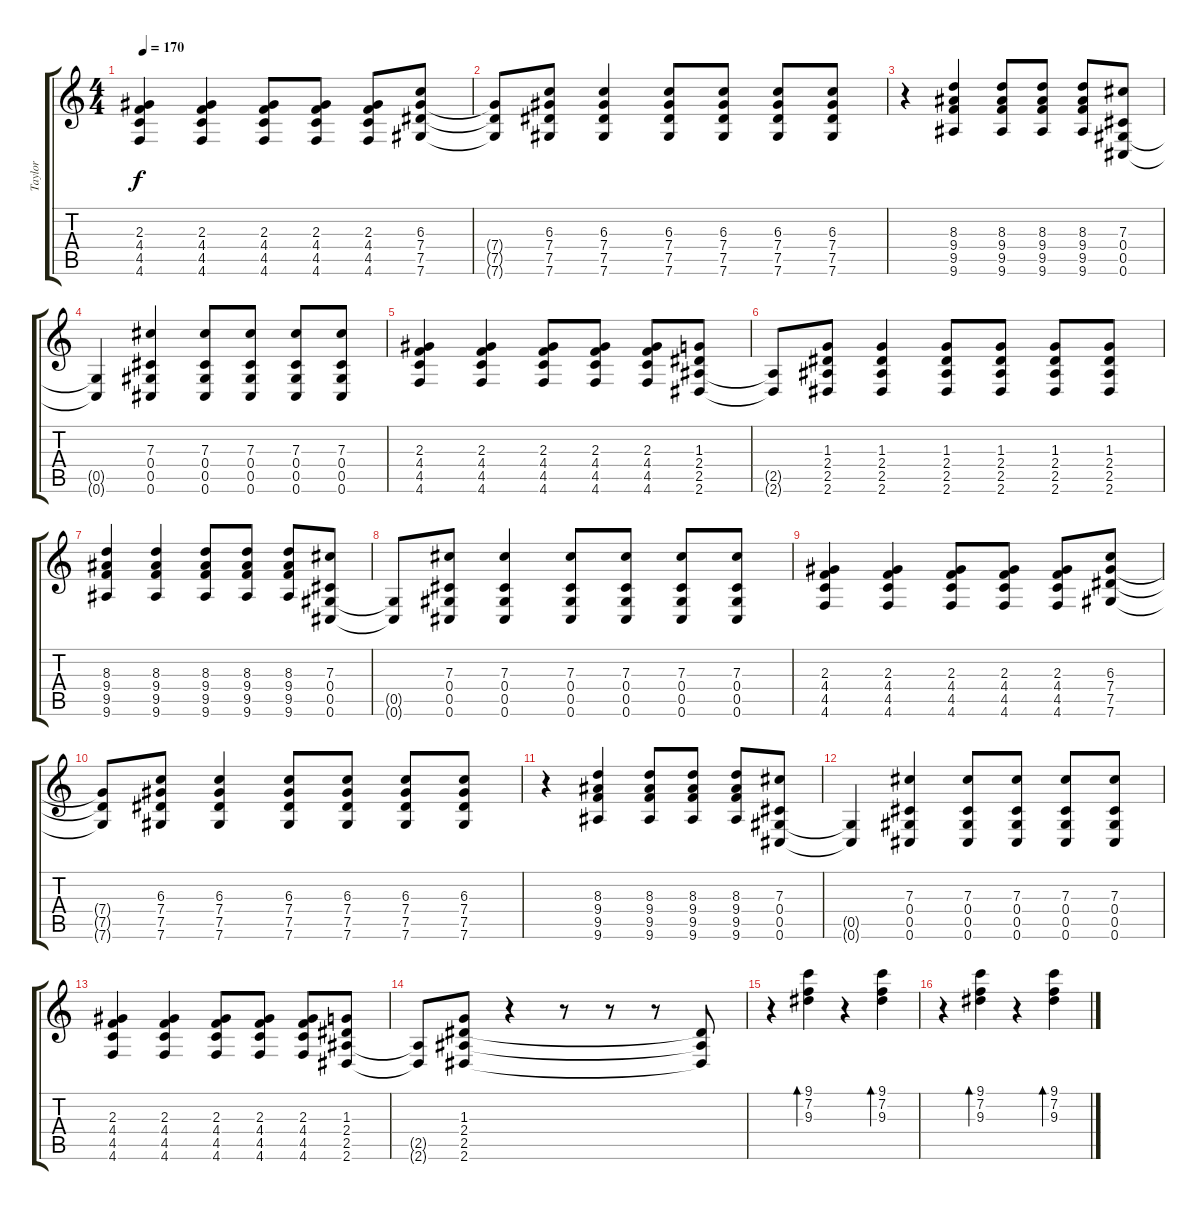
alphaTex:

\track ("Taylor" "Taylor") {instrument distortionguitar}
\staff {score tabs}
\tuning (Eb4 Bb3 Gb3 Db3 Ab2 Db2) {hide}
\ts (4 4)
\tempo 170
\clef g2
\ks c
(2.3 4.4 4.5 4.6).4{dy f} (2.3 4.4 4.5 4.6).4 (2.3 4.4 4.5 4.6).8 (2.3 4.4 4.5 4.6).8 (2.3 4.4 4.5 4.6).8 (6.3 7.4 7.5 7.6).8 |
(7.4{t} 7.5{t} 7.6{t}).8 (6.3 7.4 7.5 7.6).8 (6.3 7.4 7.5 7.6).4 (6.3 7.4 7.5 7.6).8 (6.3 7.4 7.5 7.6).8 (6.3 7.4 7.5 7.6).8 (6.3 7.4 7.5 7.6).8 |
r.4 (8.3 9.4 9.5 9.6).4 (8.3 9.4 9.5 9.6).8 (8.3 9.4 9.5 9.6).8 (8.3 9.4 9.5 9.6).8 (7.3 0.4 0.5 0.6).8 |
(0.5{t} 0.6{t}).4 (7.3 0.4 0.5 0.6).4 (7.3 0.4 0.5 0.6).8 (7.3 0.4 0.5 0.6).8 (7.3 0.4 0.5 0.6).8 (7.3 0.4 0.5 0.6).8 |
(2.3 4.4 4.5 4.6).4 (2.3 4.4 4.5 4.6).4 (2.3 4.4 4.5 4.6).8 (2.3 4.4 4.5 4.6).8 (2.3 4.4 4.5 4.6).8 (1.3 2.4 2.5 2.6).8 |
(2.5{t} 2.6{t}).8 (1.3 2.4 2.5 2.6).8 (1.3 2.4 2.5 2.6).4 (1.3 2.4 2.5 2.6).8 (1.3 2.4 2.5 2.6).8 (1.3 2.4 2.5 2.6).8 (1.3 2.4 2.5 2.6).8 |
(8.3 9.4 9.5 9.6).4 (8.3 9.4 9.5 9.6).4 (8.3 9.4 9.5 9.6).8 (8.3 9.4 9.5 9.6).8 (8.3 9.4 9.5 9.6).8 (7.3 0.4 0.5 0.6).8 |
(0.5{t} 0.6{t}).8 (7.3 0.4 0.5 0.6).8 (7.3 0.4 0.5 0.6).4 (7.3 0.4 0.5 0.6).8 (7.3 0.4 0.5 0.6).8 (7.3 0.4 0.5 0.6).8 (7.3 0.4 0.5 0.6).8 |
(2.3 4.4 4.5 4.6).4 (2.3 4.4 4.5 4.6).4 (2.3 4.4 4.5 4.6).8 (2.3 4.4 4.5 4.6).8 (2.3 4.4 4.5 4.6).8 (6.3 7.4 7.5 7.6).8 |
(7.4{t} 7.5{t} 7.6{t}).8 (6.3 7.4 7.5 7.6).8 (6.3 7.4 7.5 7.6).4 (6.3 7.4 7.5 7.6).8 (6.3 7.4 7.5 7.6).8 (6.3 7.4 7.5 7.6).8 (6.3 7.4 7.5 7.6).8 |
r.4 (8.3 9.4 9.5 9.6).4 (8.3 9.4 9.5 9.6).8 (8.3 9.4 9.5 9.6).8 (8.3 9.4 9.5 9.6).8 (7.3 0.4 0.5 0.6).8 |
(0.5{t} 0.6{t}).4 (7.3 0.4 0.5 0.6).4 (7.3 0.4 0.5 0.6).8 (7.3 0.4 0.5 0.6).8 (7.3 0.4 0.5 0.6).8 (7.3 0.4 0.5 0.6).8 |
(2.3 4.4 4.5 4.6).4 (2.3 4.4 4.5 4.6).4 (2.3 4.4 4.5 4.6).8 (2.3 4.4 4.5 4.6).8 (2.3 4.4 4.5 4.6).8 (1.3 2.4 2.5 2.6).8 |
(2.5{t} 2.6{t}).8 (1.3 2.4 2.5 2.6).8 r.4 r.8 r.8 r.8 (2.4{t} 2.5{t} 2.6{t}).8 |
r.4 (9.1 7.2 9.3).4{bd 60} r.4 (9.1 7.2 9.3).4{bd 60} |
r.4 (9.1 7.2 9.3).4{bd 60} r.4 (9.1 7.2 9.3).4{bd 60}
